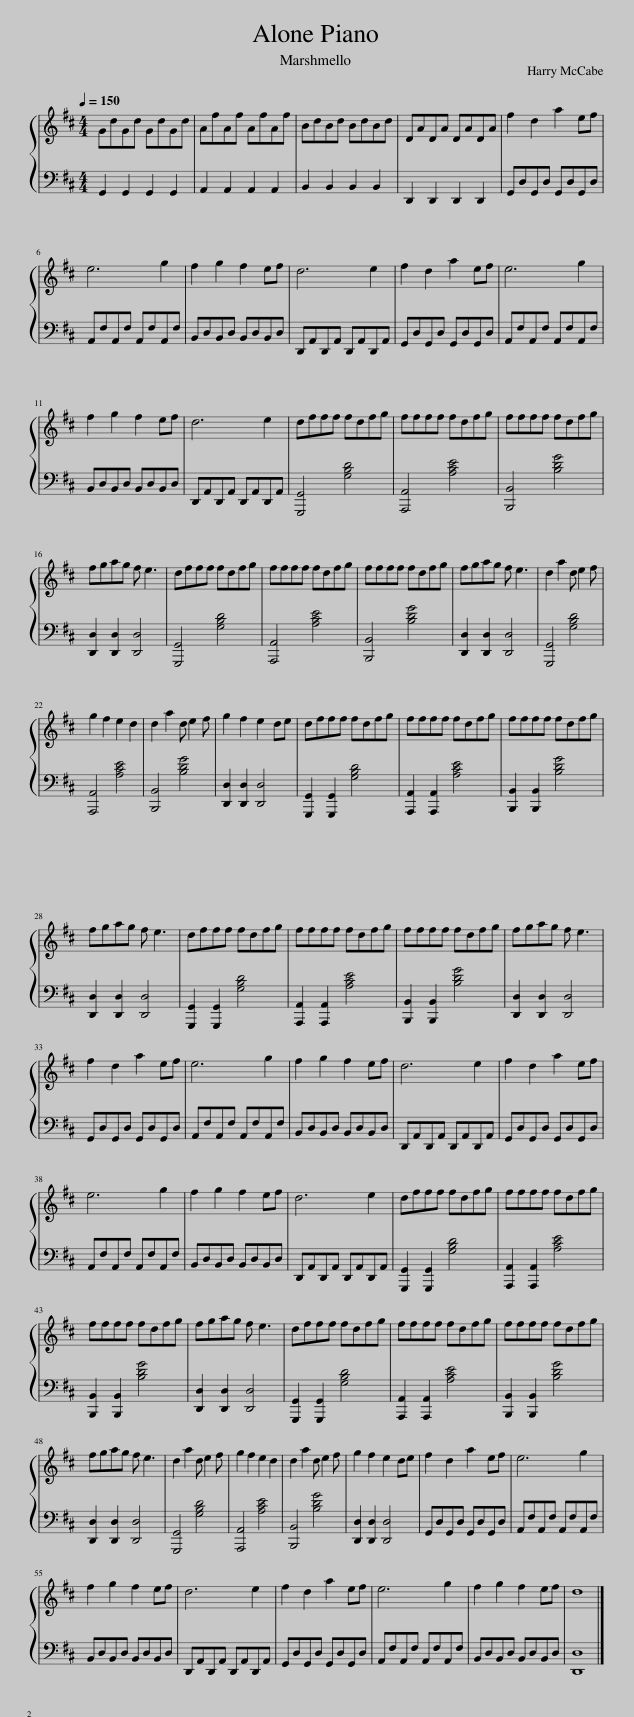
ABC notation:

X:1
%%score { 1 | 2 }
L:1/8
Q:1/4=150
M:4/4
I:linebreak $
K:D
V:1 treble
V:2 bass
V:1
 GdGd GdGd | AfAf AfAf | BdBd BdBd | DADA DADA | f2 d2 a2 ef |$ %5
 e6 g2 | f2 g2 f2 ef | d6 e2 | f2 d2 a2 ef | e6 g2 |$ %10
 f2 g2 f2 ef | d6 e2 | dfff fdfg | ffff fdfg | ffff fdfg |$ %15
 fgag f e3 | dfff fdfg | ffff fdfg | ffff fdfg | fgag f e3 | %20
 d2 a2 d e2 f |$ g2 f2 e2 d2 | d2 a2 d e2 f | g2 f2 e2 de | dfff fdfg | %25
 ffff fdfg | ffff fdfg |$ fgag f e3 | dfff fdfg | ffff fdfg | %30
 ffff fdfg | fgag f e3 |$ f2 d2 a2 ef | e6 g2 | f2 g2 f2 ef | %35
 d6 e2 | f2 d2 a2 ef |$ e6 g2 | f2 g2 f2 ef | d6 e2 | %40
 dfff fdfg | ffff fdfg |$ ffff fdfg | fgag f e3 | dfff fdfg | %45
 ffff fdfg | ffff fdfg |$ fgag f e3 | d2 a2 d e2 f | g2 f2 e2 d2 | %50
 d2 a2 d e2 f | g2 f2 e2 de | f2 d2 a2 ef | e6 g2 |$ f2 g2 f2 ef | %55
 d6 e2 | f2 d2 a2 ef | e6 g2 | f2 g2 f2 ef | d8 |] %60
V:2
 G,,2 G,,2 G,,2 G,,2 | A,,2 A,,2 A,,2 A,,2 | B,,2 B,,2 B,,2 B,,2 | D,,2 D,,2 D,,2 D,,2 | G,,D,G,,D, G,,D,G,,D, |$ %5
 A,,F,A,,F, A,,F,A,,F, | B,,D,B,,D, B,,D,B,,D, | D,,A,,D,,A,, D,,A,,D,,A,, | G,,D,G,,D, G,,D,G,,D, | A,,F,A,,F, A,,F,A,,F, |$ %10
 B,,D,B,,D, B,,D,B,,D, | D,,A,,D,,A,, D,,A,,D,,A,, | [G,,,G,,]4 [G,B,D]4 | [A,,,A,,]4 [A,CE]4 | [B,,,B,,]4 [B,DG]4 |$ %15
 [D,,D,]2 [D,,D,]2 [D,,D,]4 | [G,,,G,,]4 [G,B,D]4 | [A,,,A,,]4 [A,CE]4 | [B,,,B,,]4 [B,DG]4 | [D,,D,]2 [D,,D,]2 [D,,D,]4 | %20
 [G,,,G,,]4 [G,B,D]4 |$ [A,,,A,,]4 [A,CE]4 | [B,,,B,,]4 [B,DG]4 | [D,,D,]2 [D,,D,]2 [D,,D,]4 | [G,,,G,,]2 [G,,,G,,]2 [G,B,D]4 | %25
 [A,,,A,,]2 [A,,,A,,]2 [A,CE]4 | [B,,,B,,]2 [B,,,B,,]2 [B,DG]4 |$ [D,,D,]2 [D,,D,]2 [D,,D,]4 | [G,,,G,,]2 [G,,,G,,]2 [G,B,D]4 | [A,,,A,,]2 [A,,,A,,]2 [A,CE]4 | %30
 [B,,,B,,]2 [B,,,B,,]2 [B,DG]4 | [D,,D,]2 [D,,D,]2 [D,,D,]4 |$ G,,D,G,,D, G,,D,G,,D, | A,,F,A,,F, A,,F,A,,F, | B,,D,B,,D, B,,D,B,,D, | %35
 D,,A,,D,,A,, D,,A,,D,,A,, | G,,D,G,,D, G,,D,G,,D, |$ A,,F,A,,F, A,,F,A,,F, | B,,D,B,,D, B,,D,B,,D, | D,,A,,D,,A,, D,,A,,D,,A,, | %40
 [G,,,G,,]2 [G,,,G,,]2 [G,B,D]4 | [A,,,A,,]2 [A,,,A,,]2 [A,CE]4 |$ [B,,,B,,]2 [B,,,B,,]2 [B,DG]4 | [D,,D,]2 [D,,D,]2 [D,,D,]4 | [G,,,G,,]2 [G,,,G,,]2 [G,B,D]4 | %45
 [A,,,A,,]2 [A,,,A,,]2 [A,CE]4 | [B,,,B,,]2 [B,,,B,,]2 [B,DG]4 |$ [D,,D,]2 [D,,D,]2 [D,,D,]4 | [G,,,G,,]4 [G,B,D]4 | [A,,,A,,]4 [A,CE]4 | %50
 [B,,,B,,]4 [B,DG]4 | [D,,D,]2 [D,,D,]2 [D,,D,]4 | G,,D,G,,D, G,,D,G,,D, | A,,F,A,,F, A,,F,A,,F, |$ B,,D,B,,D, B,,D,B,,D, | %55
 D,,A,,D,,A,, D,,A,,D,,A,, | G,,D,G,,D, G,,D,G,,D, | A,,F,A,,F, A,,F,A,,F, | B,,D,B,,D, B,,D,B,,D, | [D,,D,]8 |] %60
